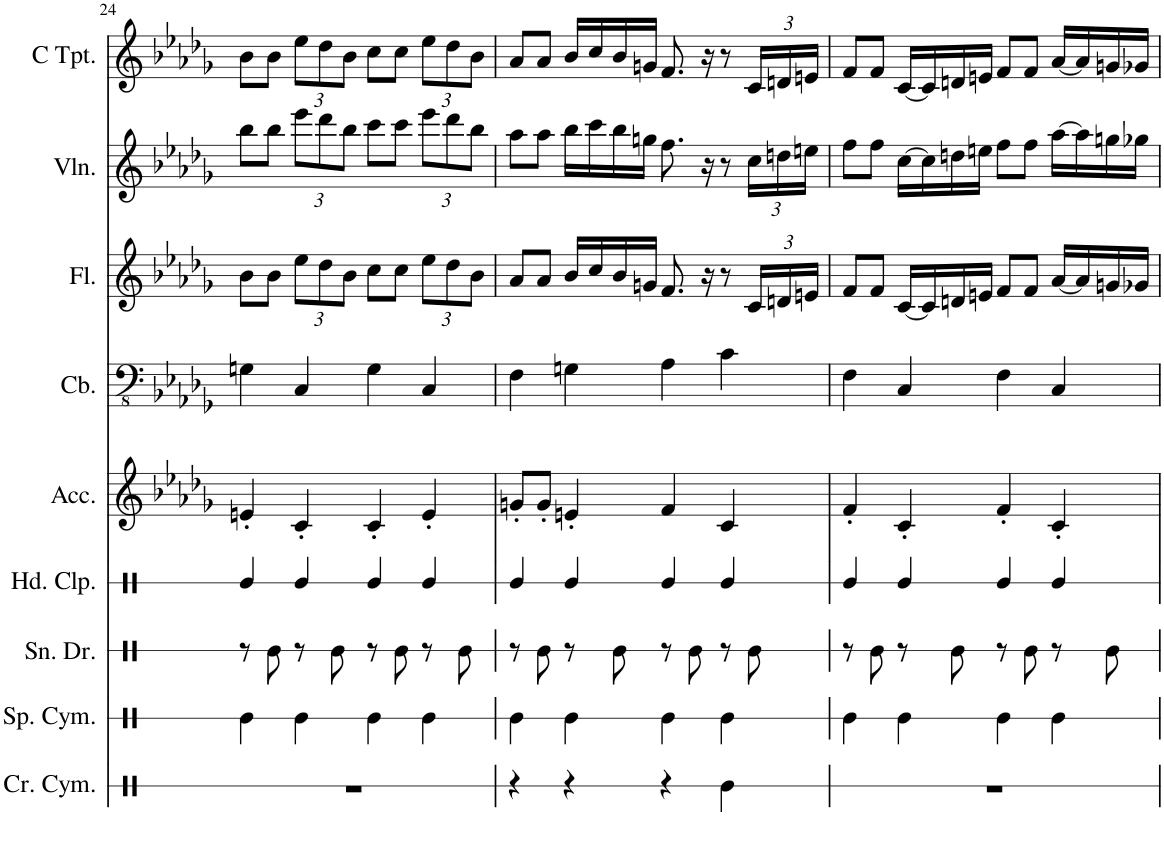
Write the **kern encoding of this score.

**kern	**kern	**kern	**kern	**kern	**kern	**kern	**kern	**kern
*part9	*part8	*part7	*part6	*part5	*part4	*part3	*part2	*part1
*staff9	*staff8	*staff7	*staff6	*staff5	*staff4	*staff3	*staff2	*staff1
*I"Crash Cymbal	*I"Splash Cymbal	*I"Snare Drum	*I"Hand Clap	*I"Accordion	*I"Contrabass	*I"Flute	*I"Violin	*I"C Trumpet
*I'Cr. Cym.	*I'Sp. Cym.	*I'Sn. Dr.	*I'Hd. Clp.	*I'Acc.	*I'Cb.	*I'Fl.	*I'Vln.	*I'C Tpt.
!!LO:PB:g=z
*clefX	*clefX	*clefX	*clefX	*clefG2	*clefFv4	*clefG2	*clefG2	*clefG2
*	*	*	*	*	*Trd7c12	*	*	*
*k[]	*k[]	*k[]	*k[]	*k[b-e-a-d-g-]	*k[b-e-a-d-g-]	*k[b-e-a-d-g-]	*k[b-e-a-d-g-]	*k[b-e-a-d-g-]
*M4/4	*M4/4	*M4/4	*M4/4	*M4/4	*M4/4	*M4/4	*M4/4	*M4/4
=24	=24	=24	=24	=24	=24	=24	=24	=24
1r	4Re\	8r	4Re/	4en'/	4GGn\	8b-\L	8bb-\L	8b-\L
.	.	8Re\	.	.	.	8b-\J	8bb-\J	8b-\J
*	*	*	*	*	*	*Xbrackettup	*Xbrackettup	*Xbrackettup
.	4Re\	8r	4Re/	4c'/	4CC/	12ee-\L	12eee-\L	12ee-\L
.	.	.	.	.	.	12dd-\	12ddd-\	12dd-\
.	.	8Re\	.	.	.	.	.	.
.	.	.	.	.	.	12b-\J	12bb-\J	12b-\J
.	4Re\	8r	4Re/	4c'/	4GG\	8cc\L	8ccc\L	8cc\L
.	.	8Re\	.	.	.	8cc\J	8ccc\J	8cc\J
.	4Re\	8r	4Re/	4e'/	4CC/	12ee-\L	12eee-\L	12ee-\L
.	.	.	.	.	.	12dd-\	12ddd-\	12dd-\
.	.	8Re\	.	.	.	.	.	.
.	.	.	.	.	.	12b-\J	12bb-\J	12b-\J
=25	=25	=25	=25	=25	=25	=25	=25	=25
4r	4Re\	8r	4Re/	8gn'/L	4FF\	8a-/L	8aa-\L	8a-/L
.	.	8Re\	.	8g'/J	.	8a-/J	8aa-\J	8a-/J
4r	4Re\	8r	4Re/	4en'/	4GGn\	16b-/LL	16bb-\LL	16b-/LL
.	.	.	.	.	.	16cc/	16ccc\	16cc/
.	.	8Re\	.	.	.	16b-/	16bb-\	16b-/
.	.	.	.	.	.	16gn/JJ	16ggn\JJ	16gn/JJ
4r	4Re\	8r	4Re/	4f/	4AA-\	8.f/	8.ff\	8.f/
.	.	8Re\	.	.	.	.	.	.
.	.	.	.	.	.	16r	16r	16r
4Re\	4Re\	8r	4Re/	4c/	4C\	8r	8r	8r
.	.	8Re\	.	.	.	24c/LL	24cc\LL	24c/LL
.	.	.	.	.	.	24dn/	24ddn\	24dn/
.	.	.	.	.	.	24en/JJ	24een\JJ	24en/JJ
=26	=26	=26	=26	=26	=26	=26	=26	=26
1r	4Re\	8r	4Re/	4f'/	4FF\	8f/L	8ff\L	8f/L
.	.	8Re\	.	.	.	8f/J	8ff\J	8f/J
.	4Re\	8r	4Re/	4c'/	4CC/	[16c/LL	[16cc\LL	[16c/LL
.	.	.	.	.	.	16c/]	16cc\]	16c/]
.	.	8Re\	.	.	.	16dn/	16ddn\	16dn/
.	.	.	.	.	.	16en/JJ	16een\JJ	16en/JJ
.	4Re\	8r	4Re/	4f'/	4FF\	8f/L	8ff\L	8f/L
.	.	8Re\	.	.	.	8f/J	8ff\J	8f/J
.	4Re\	8r	4Re/	4c'/	4CC/	[16a-/LL	[16aa-\LL	[16a-/LL
.	.	.	.	.	.	16a-/]	16aa-\]	16a-/]
.	.	8Re\	.	.	.	16gn/	16ggn\	16gn/
.	.	.	.	.	.	16g-X/JJ	16gg-X\JJ	16g-X/JJ
=	=	=	=	=	=	=	=	=
*-	*-	*-	*-	*-	*-	*-	*-	*-
